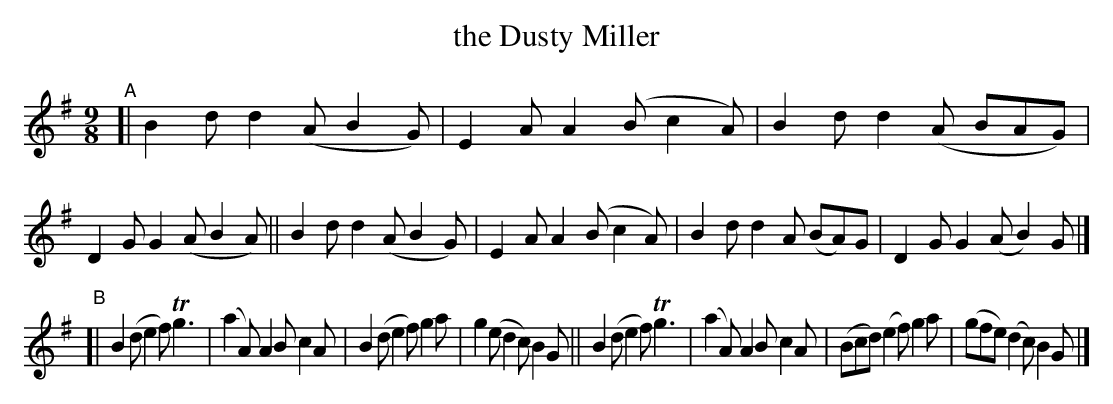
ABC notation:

X:1
T: the Dusty Miller
M: 9/8
L: 1/8
K: G
"^A"\
[| B2d d2(A B2G) | E2A A2(B c2A) | B2d d2(A BAG) | D2G G2(A B2A) \
|| B2d d2(A B2G) | E2A A2(B c2A) | B2d d2A (BA)G | D2G G2(A B2)G |]
"^B"\
[| B2(d e2f) Tg3 | (a2A) A2B c2A | B2(d e2f) g2a | g2(e d2c) B2G \
|| B2(d e2f) Tg3 | (a2A) A2B c2A | (Bcd) (e2f) g2a | (gfe) (d2c) B2G |]
